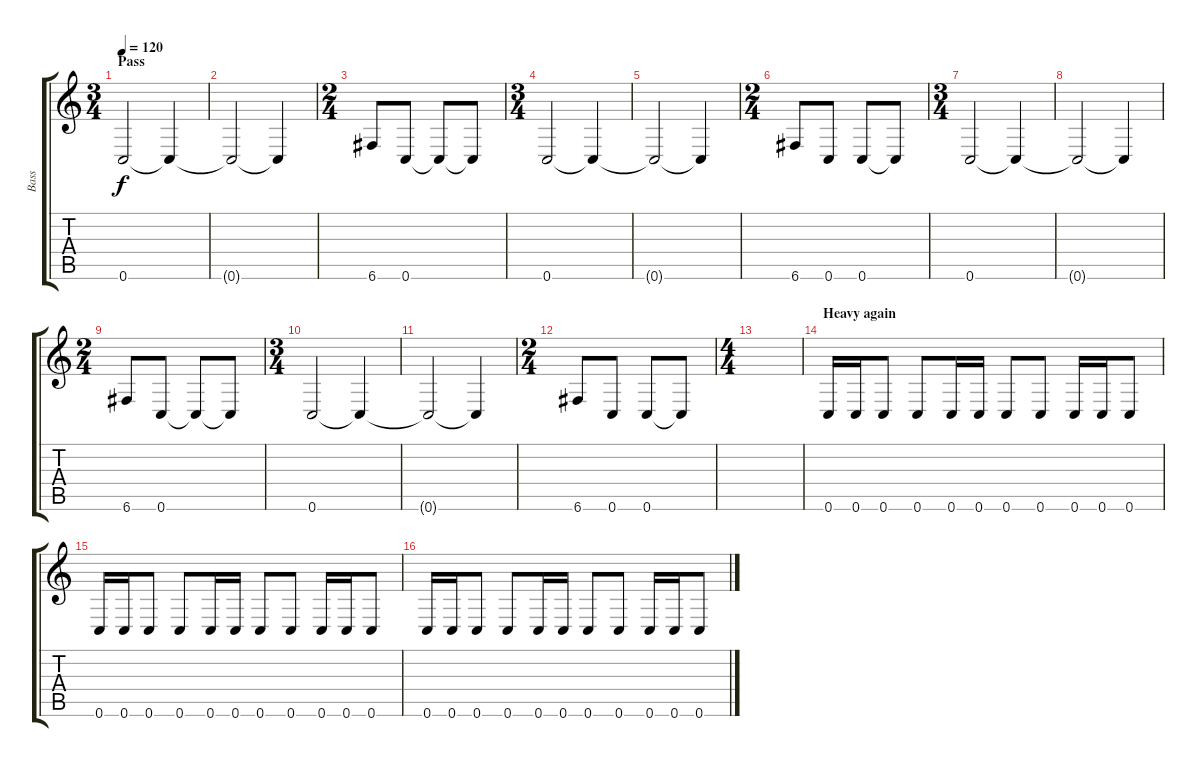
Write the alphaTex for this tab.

\track ("Bass" "Bass") {instrument electricbasspick}
\staff {score tabs}
\tuning (D4 A3 F3 C3 G2 C2) {hide}
\ts (3 4)
\section ("" "Pass")
\tempo 120
\clef g2
\ks c
0.6.2{dy f} 0.6{t}.4 |
0.6{t}.2 0.6{t}.4 |
\ts (2 4)
6.6.8 0.6.8 0.6{t}.8 0.6{t}.8 |
\ts (3 4)
0.6.2 0.6{t}.4 |
0.6{t}.2 0.6{t}.4 |
\ts (2 4)
6.6.8 0.6.8 0.6.8 0.6{t}.8 |
\ts (3 4)
0.6.2 0.6{t}.4 |
0.6{t}.2 0.6{t}.4 |
\ts (2 4)
6.6.8 0.6.8 0.6{t}.8 0.6{t}.8 |
\ts (3 4)
0.6.2 0.6{t}.4 |
0.6{t}.2 0.6{t}.4 |
\ts (2 4)
6.6.8 0.6.8 0.6.8 0.6{t}.8 |
\ts (4 4)
|
\section ("" "Heavy again")
0.6.16 0.6.16 0.6.8 0.6.8 0.6.16 0.6.16 0.6.8 0.6.8 0.6.16 0.6.16 0.6.8 |
0.6.16 0.6.16 0.6.8 0.6.8 0.6.16 0.6.16 0.6.8 0.6.8 0.6.16 0.6.16 0.6.8 |
0.6.16 0.6.16 0.6.8 0.6.8 0.6.16 0.6.16 0.6.8 0.6.8 0.6.16 0.6.16 0.6.8
